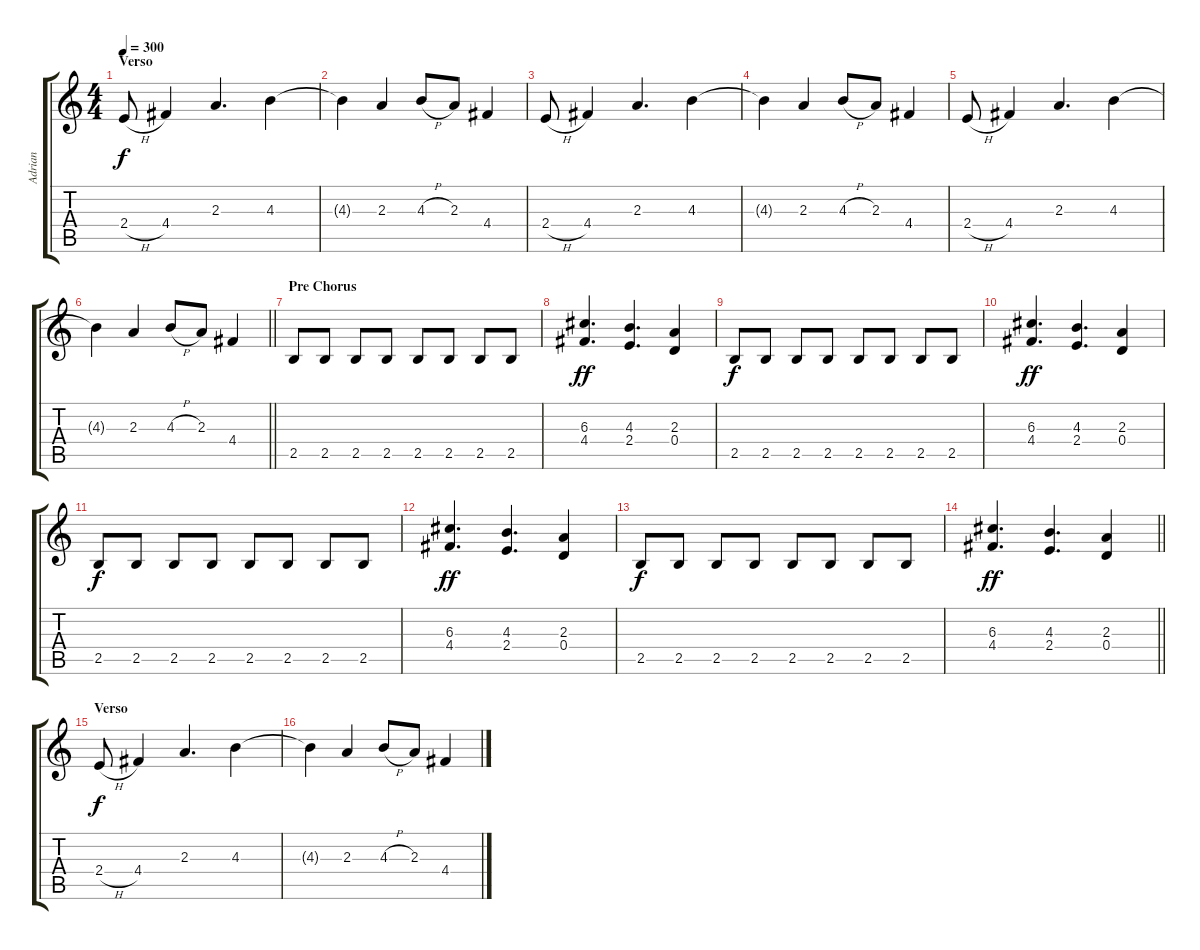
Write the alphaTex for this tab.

\track ("Adrian" "Adrian") {instrument distortionguitar}
\staff {score tabs}
\tuning (E4 B3 G3 D3 A2 E2) {hide}
\ts (4 4)
\section ("" "Verso ")
\tempo 300
\clef g2
\ks c
2.4{h}.8{dy f} 4.4.4 2.3.4{d} 4.3.4 |
4.3{t}.4 2.3.4 4.3{h}.8 2.3.8 4.4.4 |
2.4{h}.8 4.4.4 2.3.4{d} 4.3.4 |
4.3{t}.4 2.3.4 4.3{h}.8 2.3.8 4.4.4 |
2.4{h}.8 4.4.4 2.3.4{d} 4.3.4 |
\barLineRight lightlight
4.3{t}.4 2.3.4 4.3{h}.8 2.3.8 4.4.4 |
\section ("" "Pre Chorus")
2.5.8 2.5.8 2.5.8 2.5.8 2.5.8 2.5.8 2.5.8 2.5.8 |
(6.3 4.4).4{d dy ff} (4.3 2.4).4{d} (2.3 0.4).4 |
2.5.8{dy f} 2.5.8 2.5.8 2.5.8 2.5.8 2.5.8 2.5.8 2.5.8 |
(6.3 4.4).4{d dy ff} (4.3 2.4).4{d} (2.3 0.4).4 |
2.5.8{dy f} 2.5.8 2.5.8 2.5.8 2.5.8 2.5.8 2.5.8 2.5.8 |
(6.3 4.4).4{d dy ff} (4.3 2.4).4{d} (2.3 0.4).4 |
2.5.8{dy f} 2.5.8 2.5.8 2.5.8 2.5.8 2.5.8 2.5.8 2.5.8 |
\barLineRight lightlight
(6.3 4.4).4{d dy ff} (4.3 2.4).4{d} (2.3 0.4).4 |
\section ("" "Verso ")
2.4{h}.8{dy f} 4.4.4 2.3.4{d} 4.3.4 |
4.3{t}.4 2.3.4 4.3{h}.8 2.3.8 4.4.4
